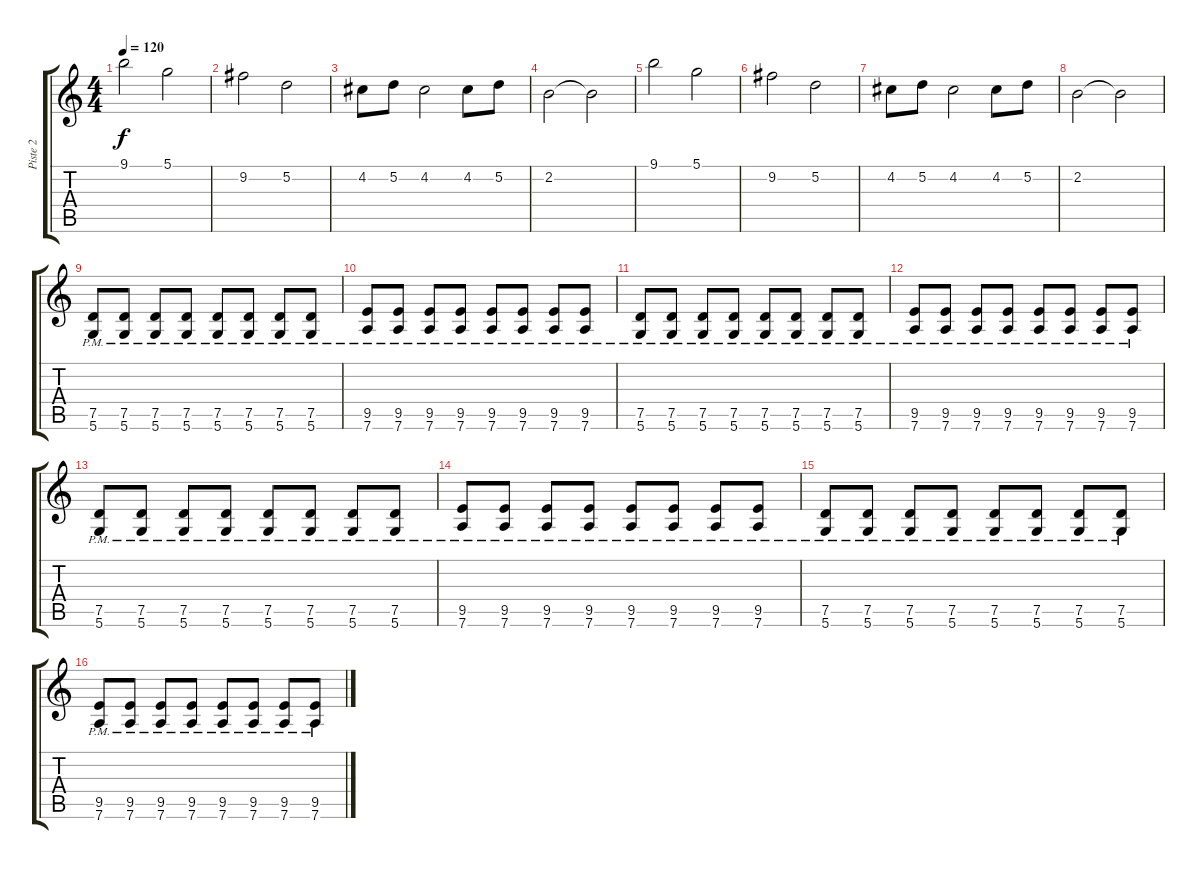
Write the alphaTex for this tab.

\track ("Piste 2" "Piste 2") {instrument distortionguitar}
\staff {score tabs}
\tuning (D4 A3 F3 C3 G2 D2) {hide}
\ts (4 4)
\tempo 120
\clef g2
\ks c
9.1.2{dy f} 5.1.2 |
9.2.2 5.2.2 |
4.2.8 5.2.8 4.2.2 4.2.8 5.2.8 |
2.2.2 2.2{t}.2 |
9.1.2 5.1.2 |
9.2.2 5.2.2 |
4.2.8 5.2.8 4.2.2 4.2.8 5.2.8 |
2.2.2 2.2{t}.2 |
(7.5{pm} 5.6{pm}).8 (7.5{pm} 5.6{pm}).8 (7.5{pm} 5.6{pm}).8 (7.5{pm} 5.6{pm}).8 (7.5{pm} 5.6{pm}).8 (7.5{pm} 5.6{pm}).8 (7.5{pm} 5.6{pm}).8 (7.5{pm} 5.6{pm}).8 |
(9.5{pm} 7.6{pm}).8 (9.5{pm} 7.6{pm}).8 (9.5{pm} 7.6{pm}).8 (9.5{pm} 7.6{pm}).8 (9.5{pm} 7.6{pm}).8 (9.5{pm} 7.6{pm}).8 (9.5{pm} 7.6{pm}).8 (9.5{pm} 7.6{pm}).8 |
(7.5{pm} 5.6{pm}).8 (7.5{pm} 5.6{pm}).8 (7.5{pm} 5.6{pm}).8 (7.5{pm} 5.6{pm}).8 (7.5{pm} 5.6{pm}).8 (7.5{pm} 5.6{pm}).8 (7.5{pm} 5.6{pm}).8 (7.5{pm} 5.6{pm}).8 |
(9.5{pm} 7.6{pm}).8 (9.5{pm} 7.6{pm}).8 (9.5{pm} 7.6{pm}).8 (9.5{pm} 7.6{pm}).8 (9.5{pm} 7.6{pm}).8 (9.5{pm} 7.6{pm}).8 (9.5{pm} 7.6{pm}).8 (9.5{pm} 7.6{pm}).8 |
(7.5{pm} 5.6{pm}).8 (7.5{pm} 5.6{pm}).8 (7.5{pm} 5.6{pm}).8 (7.5{pm} 5.6{pm}).8 (7.5{pm} 5.6{pm}).8 (7.5{pm} 5.6{pm}).8 (7.5{pm} 5.6{pm}).8 (7.5{pm} 5.6{pm}).8 |
(9.5{pm} 7.6{pm}).8 (9.5{pm} 7.6{pm}).8 (9.5{pm} 7.6{pm}).8 (9.5{pm} 7.6{pm}).8 (9.5{pm} 7.6{pm}).8 (9.5{pm} 7.6{pm}).8 (9.5{pm} 7.6{pm}).8 (9.5{pm} 7.6{pm}).8 |
(7.5{pm} 5.6{pm}).8 (7.5{pm} 5.6{pm}).8 (7.5{pm} 5.6{pm}).8 (7.5{pm} 5.6{pm}).8 (7.5{pm} 5.6{pm}).8 (7.5{pm} 5.6{pm}).8 (7.5{pm} 5.6{pm}).8 (7.5{pm} 5.6{pm}).8 |
(9.5{pm} 7.6{pm}).8 (9.5{pm} 7.6{pm}).8 (9.5{pm} 7.6{pm}).8 (9.5{pm} 7.6{pm}).8 (9.5{pm} 7.6{pm}).8 (9.5{pm} 7.6{pm}).8 (9.5{pm} 7.6{pm}).8 (9.5{pm} 7.6{pm}).8
